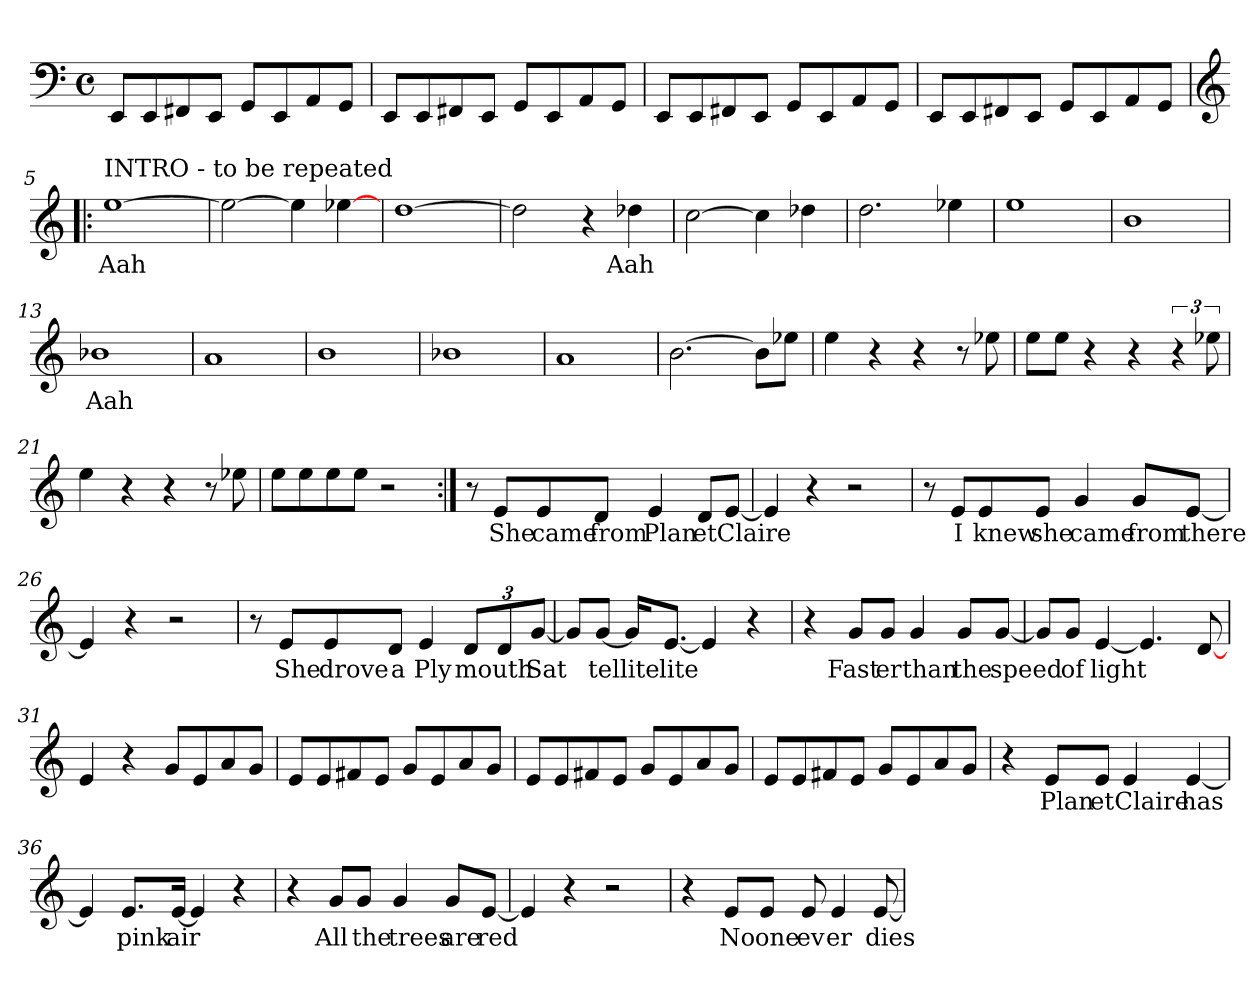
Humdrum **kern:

**kern	**text
*part1	*part1
*staff1	*staff1
*clefF4	*
*k[]	*
*C:	*
*M4/4	*
*met(c)	*
=1	=1
8EE/L	.
8EE/	.
8FF#X/	.
8EE/J	.
8GG/L	.
8EE/	.
8AA/	.
8GG/J	.
=2	=2
8EE/L	.
8EE/	.
8FF#X/	.
8EE/J	.
8GG/L	.
8EE/	.
8AA/	.
8GG/J	.
=3	=3
8EE/L	.
8EE/	.
8FF#X/	.
8EE/J	.
8GG/L	.
8EE/	.
8AA/	.
8GG/J	.
=4	=4
8EE/L	.
8EE/	.
8FF#X/	.
8EE/J	.
8GG/L	.
8EE/	.
8AA/	.
8GG/J	.
!!LO:LB:g=z
=5!|:	=5!|:
*clefG2	*
!LO:TX:a:t=INTRO - to be repeated	!
[1ee	Aah
=6	=6
2ee\_	.
4ee\]	.
[4ee-X\	.
=7	=7
[1dd	.
=8	=8
2dd\]	.
4r	.
4dd-X\	Aah
=9	=9
[2cc\	.
4cc\]	.
4dd-X\	.
=10	=10
2.dd\	.
4ee-X\	.
=11	=11
1ee	.
=12	=12
1b	.
=13	=13
1b-X	Aah
=14	=14
1a	.
!!LO:LB:g=z
=15	=15
1b	.
=16	=16
1b-X	.
=17	=17
1a	.
=18	=18
[2.b\	.
8b\L]	.
8ee-X\J	.
=19	=19
4ee\	.
4r	.
4r	.
8r	.
8ee-X\	.
=20	=20
8ee\L	.
8ee\J	.
4r	.
4r	.
6r	.
12ee-X\	.
=21	=21
4ee\	.
4r	.
4r	.
8r	.
8ee-X\	.
=22	=22
8ee\L	.
8ee\	.
8ee\	.
8ee\J	.
2r	.
!!LO:LB:g=z
=23:|!	=23:|!
8r	1.
8e/L	She
8e/	came
8d/J	from
4e/	Plan
8d/L	et
[8e/J	Claire
=24	=24
4e/]	.
4r	.
2r	.
=25	=25
8r	.
8e/L	I
8e/	knew
8e/J	she
4g/	came
8g/L	from
[8e/J	there
=26	=26
4e/]	.
4r	.
2r	.
!!LO:LB:g=z
=27	=27
8r	.
8e/L	She
8e/	drove
8d/J	a
4e/	Ply
12d/L	mouth
12d/	.
[12g/J	Sat
=28	=28
8g/L]	.
[8g/J	tel
16g/KL]	lite
[8.e/J	lite
4e/]	.
4r	.
=29	=29
4r	.
8g/L	Fast
8g/J	er
4g/	than
8g/L	the
[8g/J	speed
=30	=30
8g/L]	.
8g/J	of
[4e/	light
4.e/]	.
[8d/	.
!!LO:LB:g=z
=31	=31
4e/	.
4r	.
8g/L	.
8e/	.
8a/	.
8g/J	.
=32	=32
8e/L	.
8e/	.
8f#X/	.
8e/J	.
8g/L	.
8e/	.
8a/	.
8g/J	.
=33	=33
8e/L	.
8e/	.
8f#X/	.
8e/J	.
8g/L	.
8e/	.
8a/	.
8g/J	.
=34	=34
8e/L	.
8e/	.
8f#X/	.
8e/J	.
8g/L	.
8e/	.
8a/	.
8g/J	.
!!LO:LB:g=z
=35	=35
4r	.
8e/L	Plan
8e/J	et
4e/	Claire
[4e/	has
=36	=36
4e/]	.
8.e/L	pink
[16e/Jk	air
4e/]	.
4r	.
=37	=37
4r	.
8g/L	All
8g/J	the
4g/	trees
8g/L	are
[8e/J	red
=38	=38
4e/]	.
4r	.
2r	.
!!LO:PB:g=z
=39	=39
4r	.
8e/L	No
8e/J	one
8e/	ev
4e/	er
[8e/	dies
=	=
*-	*-
